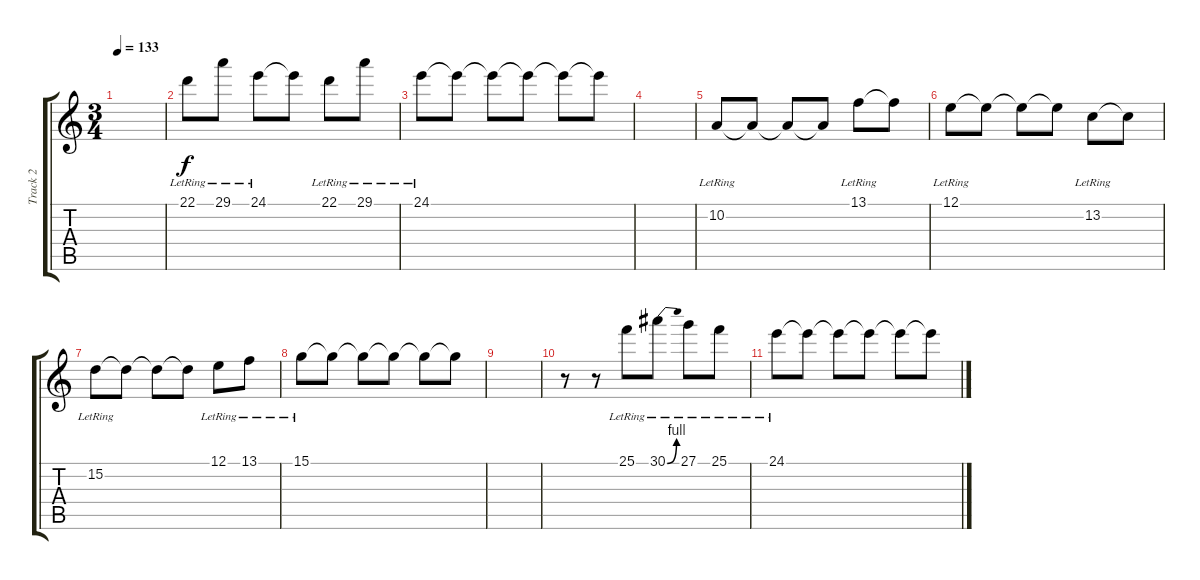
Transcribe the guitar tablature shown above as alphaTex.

\track ("Track 2" "Track 2") {instrument electricgrandpiano}
\staff {score tabs}
\tuning (E4 B3 G3 D3 A2 E2) {hide}
\ts (3 4)
\tempo 133
\clef g2
\ks c
|
22.1{lr}.8 29.1{lr}.8 24.1{lr}.8 24.1{t}.8 22.1{lr}.8 29.1{lr}.8 |
24.1{lr}.8 24.1{t}.8 24.1{t}.8 24.1{t}.8 24.1{t}.8 24.1{t}.8 |
|
10.2{lr}.8 10.2{t}.8 10.2{t}.8 10.2{t}.8 13.1{lr}.8 13.1{t}.8 |
12.1{lr}.8 12.1{t}.8 12.1{t}.8 12.1{t}.8 13.2{lr}.8 13.2{t}.8 |
15.2{lr}.8 15.2{t}.8 15.2{t}.8 15.2{t}.8 12.1{lr}.8 13.1{lr}.8 |
15.1{lr}.8 15.1{t}.8 15.1{t}.8 15.1{t}.8 15.1{t}.8 15.1{t}.8 |
|
r.8 r.8 25.1{lr}.8 30.1{be (bend 0 0 60 4) lr}.8 27.1{lr}.8 25.1{lr}.8 |
24.1{lr}.8 24.1{t}.8 24.1{t}.8 24.1{t}.8 24.1{t}.8 24.1{t}.8
